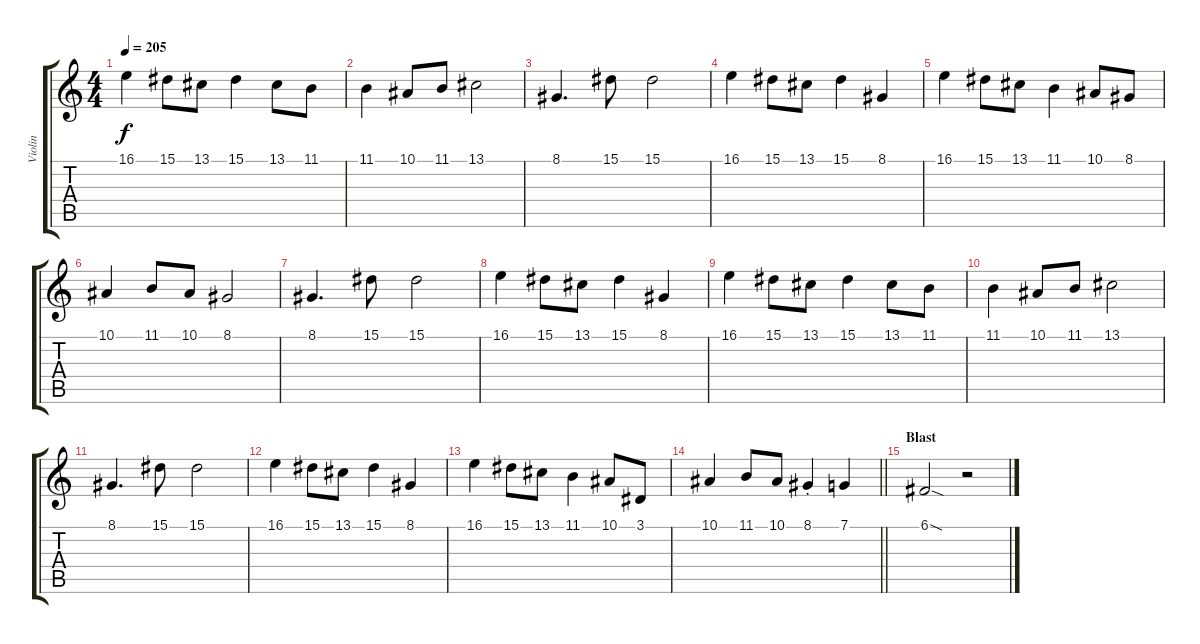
\track ("Violin" "Violin") {instrument violin}
\staff {score tabs}
\tuning (C4 G3 Eb3 Bb2 F2 C2) {hide}
\ts (4 4)
\tempo 205
\clef g2
\ks c
16.1.4{dy f} 15.1.8 13.1.8 15.1.4 13.1.8 11.1.8 |
11.1.4 10.1.8 11.1.8 13.1.2 |
8.1.4{d} 15.1.8 15.1.2 |
16.1.4 15.1.8 13.1.8 15.1.4 8.1.4 |
16.1.4 15.1.8 13.1.8 11.1.4 10.1.8 8.1.8 |
10.1.4 11.1.8 10.1.8 8.1.2 |
8.1.4{d} 15.1.8 15.1.2 |
16.1.4 15.1.8 13.1.8 15.1.4 8.1.4 |
16.1.4 15.1.8 13.1.8 15.1.4 13.1.8 11.1.8 |
11.1.4 10.1.8 11.1.8 13.1.2 |
8.1.4{d} 15.1.8 15.1.2 |
16.1.4 15.1.8 13.1.8 15.1.4 8.1.4 |
16.1.4 15.1.8 13.1.8 11.1.4 10.1.8 3.1.8 |
\barLineRight lightlight
10.1.4 11.1.8 10.1.8 8.1{st}.4 7.1.4 |
\section ("" "Blast")
6.1{sod}.2 r.2
